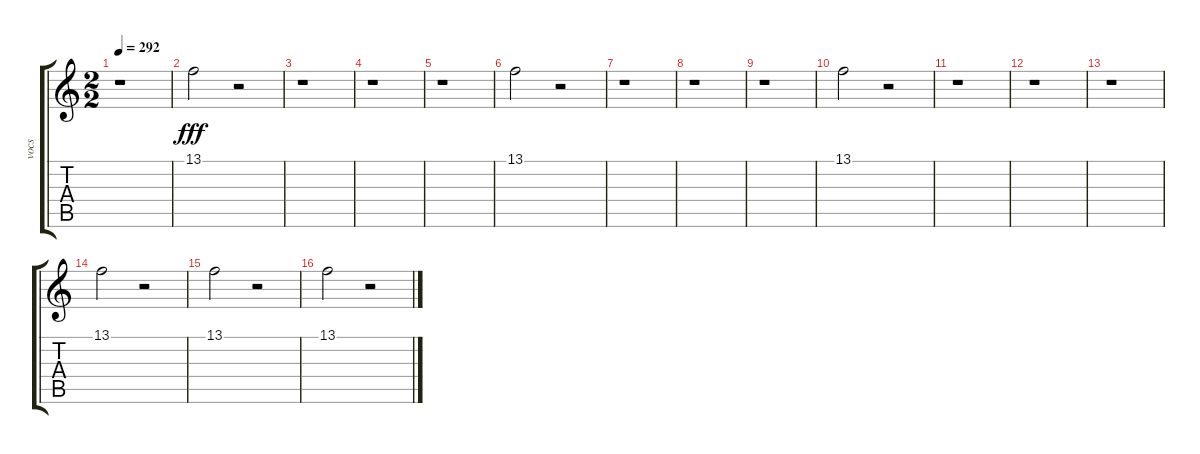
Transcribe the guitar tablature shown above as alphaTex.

\track ("vocs" "vocs") {instrument lead2sawtooth}
\staff {score tabs}
\tuning (E4 B3 G3 D3 A2 E2) {hide}
\ts (2 2)
\tempo 292
\clef g2
\ks c
r.1{dy fff} |
13.1.2 r.2 |
r.1 |
r.1 |
r.1 |
13.1.2 r.2 |
r.1 |
r.1 |
r.1 |
13.1.2 r.2 |
r.1 |
r.1 |
r.1 |
13.1.2 r.2 |
13.1.2 r.2 |
13.1.2 r.2
